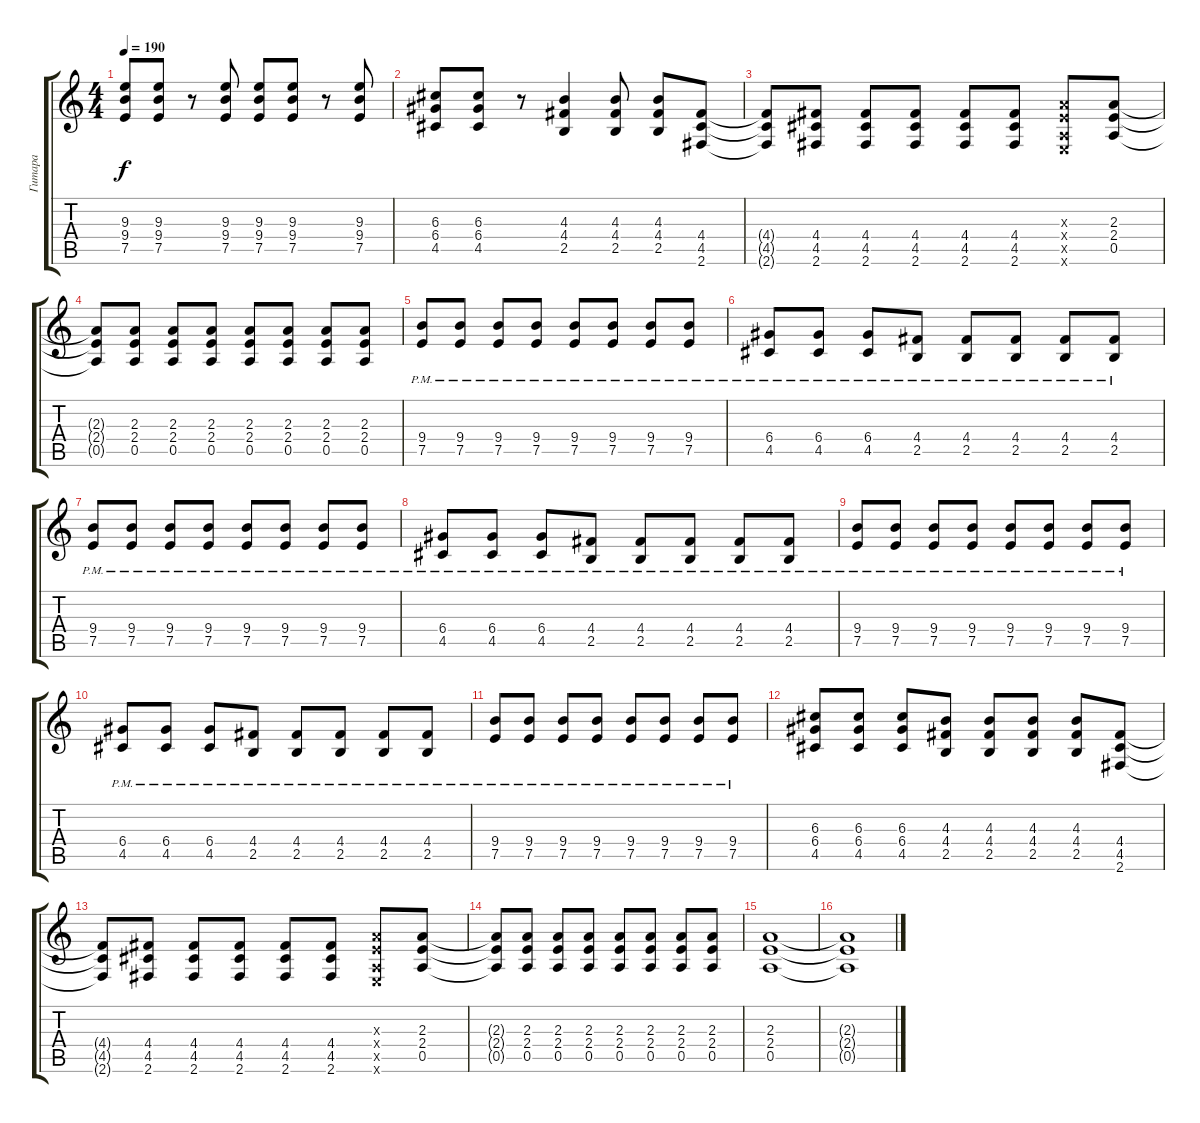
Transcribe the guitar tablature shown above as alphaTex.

\track ("Гитара" "Гитара") {instrument overdrivenguitar}
\staff {score tabs}
\tuning (E4 B3 G3 D3 A2 E2) {hide}
\ts (4 4)
\tempo 190
\clef g2
\ks c
(9.3 9.4 7.5).8{dy f} (9.3 9.4 7.5).8 r.8 (9.3 9.4 7.5).8 (9.3 9.4 7.5).8 (9.3 9.4 7.5).8 r.8 (9.3 9.4 7.5).8 |
(6.3 6.4 4.5).8 (6.3 6.4 4.5).8 r.8 (4.3 4.4 2.5).4 (4.3 4.4 2.5).8 (4.3 4.4 2.5).8 (4.4 4.5 2.6).8 |
(4.4{t} 4.5{t} 2.6{t}).8 (4.4 4.5 2.6).8 (4.4 4.5 2.6).8 (4.4 4.5 2.6).8 (4.4 4.5 2.6).8 (4.4 4.5 2.6).8 (2.3{x} 2.4{x} 0.5{x} 0.6{x}).8 (2.3 2.4 0.5).8 |
(2.3{t} 2.4{t} 0.5{t}).8 (2.3 2.4 0.5).8 (2.3 2.4 0.5).8 (2.3 2.4 0.5).8 (2.3 2.4 0.5).8 (2.3 2.4 0.5).8 (2.3 2.4 0.5).8 (2.3 2.4 0.5).8 |
(9.4{pm} 7.5{pm}).8 (9.4{pm} 7.5{pm}).8 (9.4{pm} 7.5{pm}).8 (9.4{pm} 7.5{pm}).8 (9.4{pm} 7.5{pm}).8 (9.4{pm} 7.5{pm}).8 (9.4{pm} 7.5{pm}).8 (9.4{pm} 7.5{pm}).8 |
(6.4{pm} 4.5{pm}).8 (6.4{pm} 4.5{pm}).8 (6.4{pm} 4.5{pm}).8 (4.4{pm} 2.5{pm}).8 (4.4{pm} 2.5{pm}).8 (4.4{pm} 2.5{pm}).8 (4.4{pm} 2.5{pm}).8 (4.4{pm} 2.5{pm}).8 |
(9.4{pm} 7.5{pm}).8 (9.4{pm} 7.5{pm}).8 (9.4{pm} 7.5{pm}).8 (9.4{pm} 7.5{pm}).8 (9.4{pm} 7.5{pm}).8 (9.4{pm} 7.5{pm}).8 (9.4{pm} 7.5{pm}).8 (9.4{pm} 7.5{pm}).8 |
(6.4{pm} 4.5{pm}).8 (6.4{pm} 4.5{pm}).8 (6.4{pm} 4.5{pm}).8 (4.4{pm} 2.5{pm}).8 (4.4{pm} 2.5{pm}).8 (4.4{pm} 2.5{pm}).8 (4.4{pm} 2.5{pm}).8 (4.4{pm} 2.5{pm}).8 |
(9.4{pm} 7.5{pm}).8 (9.4{pm} 7.5{pm}).8 (9.4{pm} 7.5{pm}).8 (9.4{pm} 7.5{pm}).8 (9.4{pm} 7.5{pm}).8 (9.4{pm} 7.5{pm}).8 (9.4{pm} 7.5{pm}).8 (9.4{pm} 7.5{pm}).8 |
(6.4{pm} 4.5{pm}).8 (6.4{pm} 4.5{pm}).8 (6.4{pm} 4.5{pm}).8 (4.4{pm} 2.5{pm}).8 (4.4{pm} 2.5{pm}).8 (4.4{pm} 2.5{pm}).8 (4.4{pm} 2.5{pm}).8 (4.4{pm} 2.5{pm}).8 |
(9.4{pm} 7.5{pm}).8 (9.4{pm} 7.5{pm}).8 (9.4{pm} 7.5{pm}).8 (9.4{pm} 7.5{pm}).8 (9.4{pm} 7.5{pm}).8 (9.4{pm} 7.5{pm}).8 (9.4{pm} 7.5{pm}).8 (9.4{pm} 7.5{pm}).8 |
(6.3 6.4 4.5).8 (6.3 6.4 4.5).8 (6.3 6.4 4.5).8 (4.3 4.4 2.5).8 (4.3 4.4 2.5).8 (4.3 4.4 2.5).8 (4.3 4.4 2.5).8 (4.4 4.5 2.6).8 |
(4.4{t} 4.5{t} 2.6{t}).8 (4.4 4.5 2.6).8 (4.4 4.5 2.6).8 (4.4 4.5 2.6).8 (4.4 4.5 2.6).8 (4.4 4.5 2.6).8 (2.3{x} 2.4{x} 0.5{x} 0.6{x}).8 (2.3 2.4 0.5).8 |
(2.3{t} 2.4{t} 0.5{t}).8 (2.3 2.4 0.5).8 (2.3 2.4 0.5).8 (2.3 2.4 0.5).8 (2.3 2.4 0.5).8 (2.3 2.4 0.5).8 (2.3 2.4 0.5).8 (2.3 2.4 0.5).8 |
(2.3 2.4 0.5).1 |
(2.3{t} 2.4{t} 0.5{t}).1
